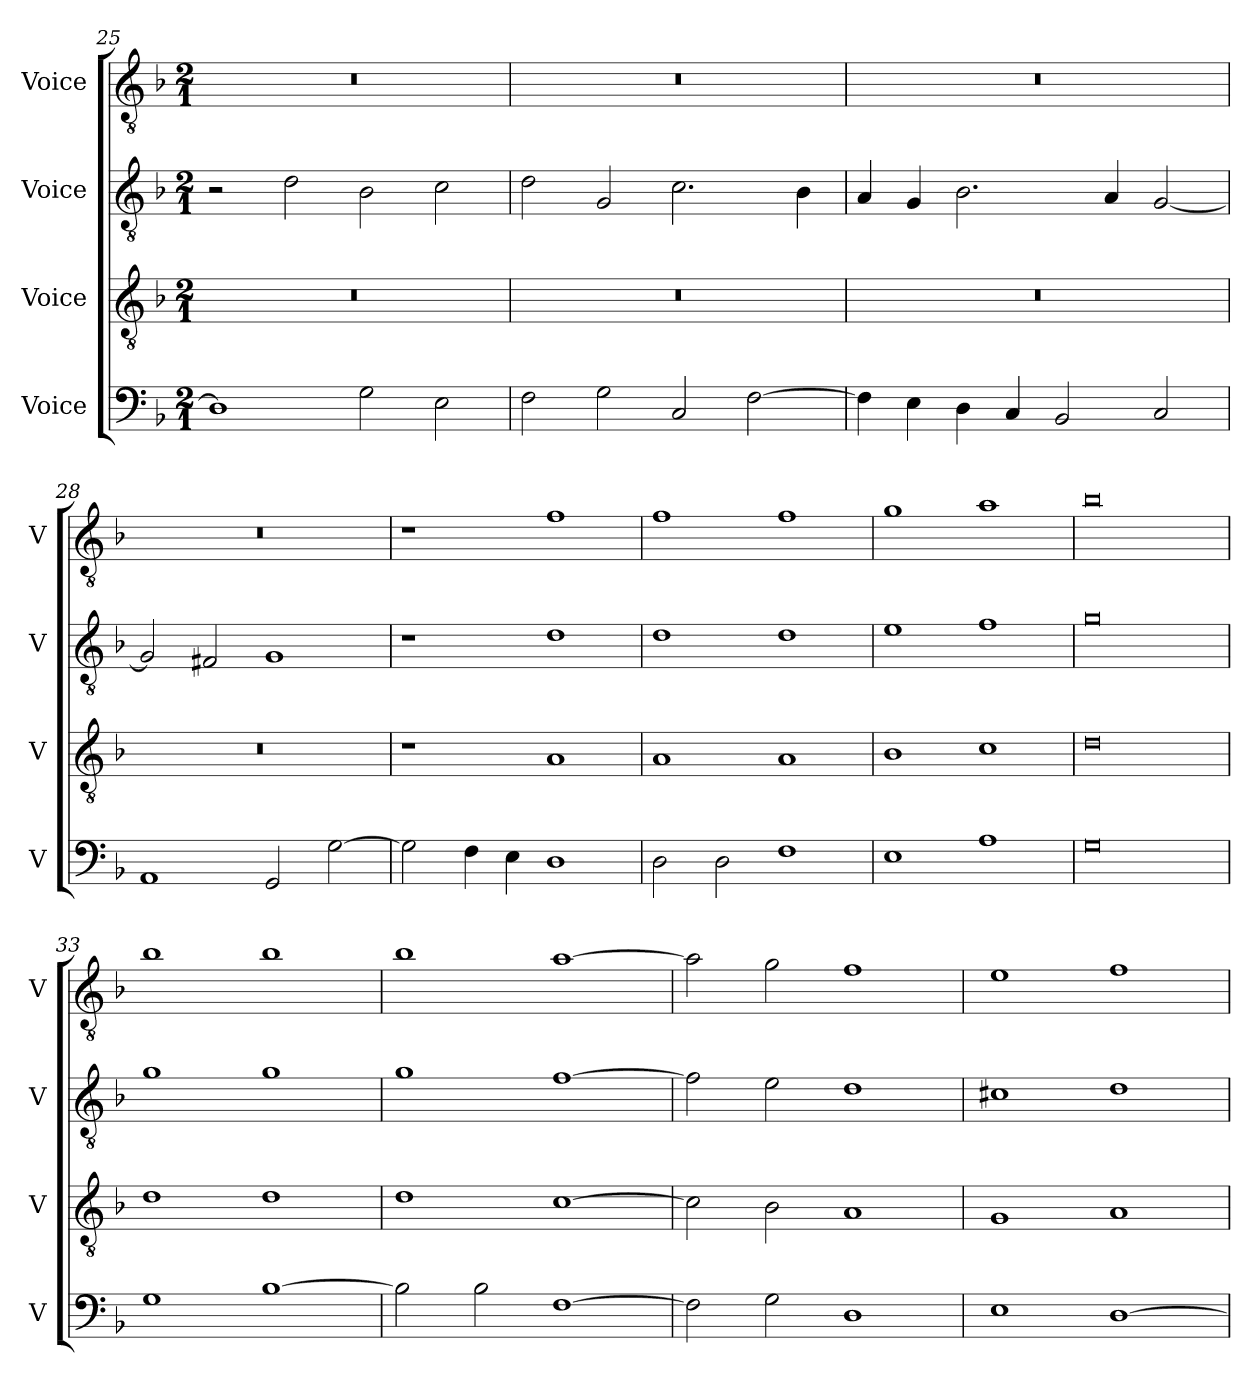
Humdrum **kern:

**kern	**kern	**kern	**kern
*part4	*part3	*part2	*part1
*staff4	*staff3	*staff2	*staff1
*I"Voice	*I"Voice	*I"Voice	*I"Voice
*I'V	*I'V	*I'V	*I'V
*clefF4	*clefGv2	*clefGv2	*clefGv2
*k[b-]	*k[b-]	*k[b-]	*k[b-]
*M2/1	*M2/1	*M2/1	*M2/1
=25	=25	=25	=25
1D]	0r	2r	0r
.	.	2d\	.
2G\	.	2B-\	.
2E\	.	2c\	.
!!LO:PB:g=z
=26	=26	=26	=26
2F\	0r	2d\	0r
2G\	.	2G/	.
2C/	.	2.c\	.
[2F\	.	.	.
.	.	4B-\	.
=27	=27	=27	=27
4F\]	0r	4A/	0r
4E\	.	4G/	.
4D\	.	2.B-\	.
4C/	.	.	.
2BB-/	.	.	.
.	.	4A/	.
2C/	.	[2G/	.
=28	=28	=28	=28
1AA	0r	2G/]	0r
.	.	2F#X/	.
2GG/	.	1G	.
[2G\	.	.	.
!!LO:LB:g=z
=29	=29	=29	=29
2G\]	1r	1r	1r
4F\	.	.	.
4E\	.	.	.
1D	1A	1d	1f
=30	=30	=30	=30
2D\	1A	1d	1f
2D\	.	.	.
1F	1A	1d	1f
=31	=31	=31	=31
1E	1B-	1e	1g
1A	1c	1f	1a
=32	=32	=32	=32
0G	0d	0g	0b-
=33	=33	=33	=33
1G	1d	1g	1b-
[1B-	1d	1g	1b-
!!LO:LB:g=z
=34	=34	=34	=34
2B-\]	1d	1g	1b-
2B-\	.	.	.
[1F	[1c	[1f	[1a
=35	=35	=35	=35
2F\]	2c\]	2f\]	2a\]
2G\	2B-\	2e\	2g\
1D	1A	1d	1f
=36	=36	=36	=36
1E	1G	1c#X	1e
[1D	1A	1d	1f
=	=	=	=
*-	*-	*-	*-
